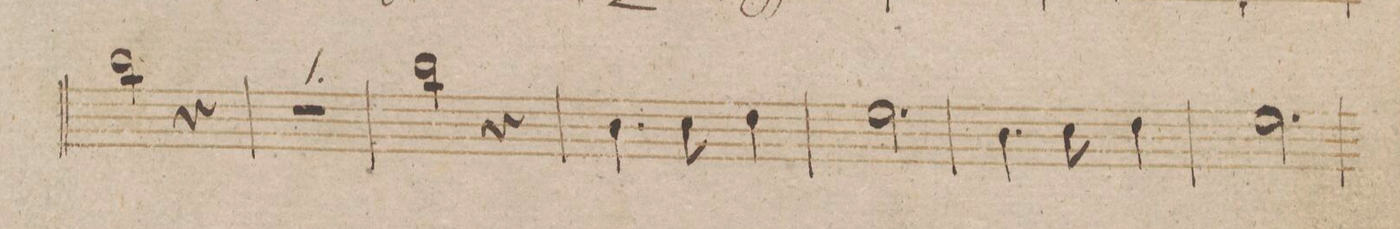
**kern	**dynam
*I"Clarinetto 1mo in B.	*
*clefG2	*
*k[b-]	*
*met(c|)	*
*M3/4	*
2aa\	.
4r	.
=132	=132
2.r	.
=133	=133
2aa\	.
4r	.
=134	=134
4.a\	.
8b-\	.
4cc\	.
=135	=135
2.dd\	.
=136	=136
4.a\	.
8b-\	.
4cc\	.
=137	=137
2.dd\	.
=138	=138
*-	*-
